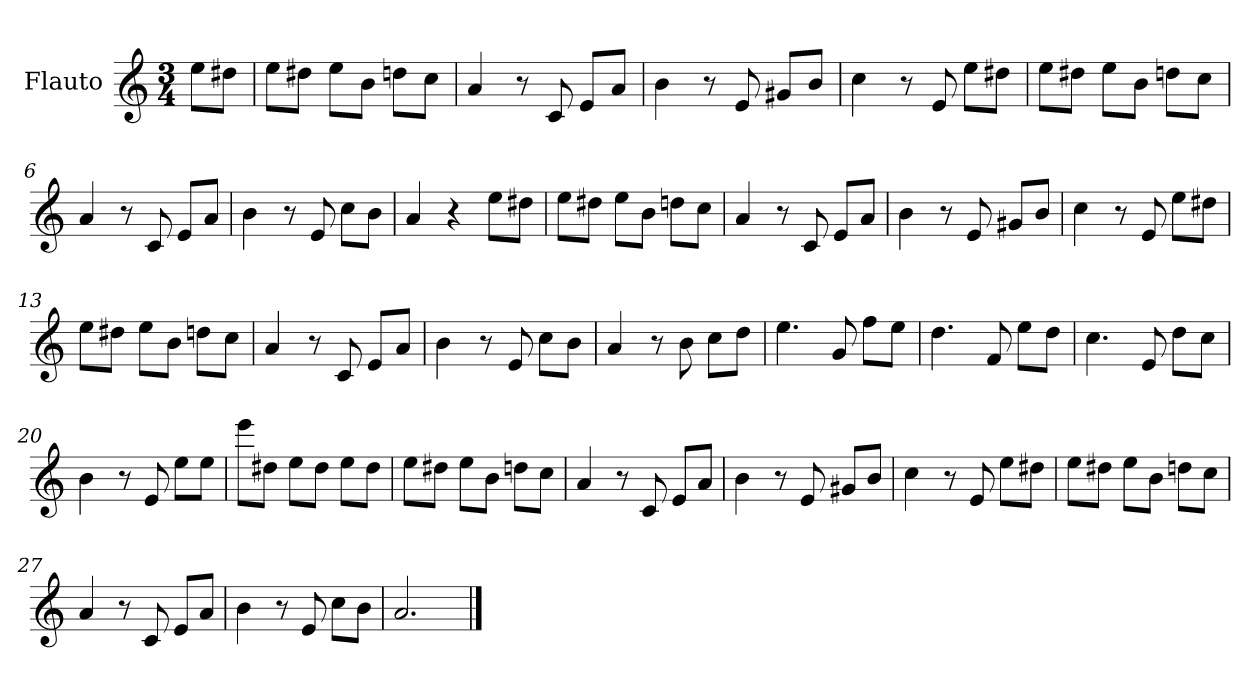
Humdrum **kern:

**kern
*part1
*staff1
*I"Flauto
*I'Fl.
*clefG2
*k[]
*M3/4
=
8ee\L
8dd#X\J
=1
8ee\L
8dd#X\J
8ee\L
8b\J
8ddn\L
8cc\J
=2
4a/
8r
8c/
8e/L
8a/J
=3
4b\
8r
8e/
8g#X/L
8b/J
=4
4cc\
8r
8e/
8ee\L
8dd#X\J
=5
8ee\L
8dd#X\J
8ee\L
8b\J
8ddn\L
8cc\J
=6
4a/
8r
8c/
8e/L
8a/J
=7
4b\
8r
8e/
8cc\L
8b\J
!!LO:LB:g=z
=8
4a/
4r
8ee\L
8dd#X\J
=9
8ee\L
8dd#X\J
8ee\L
8b\J
8ddn\L
8cc\J
=10
4a/
8r
8c/
8e/L
8a/J
=11
4b\
8r
8e/
8g#X/L
8b/J
=12
4cc\
8r
8e/
8ee\L
8dd#X\J
=13
8ee\L
8dd#X\J
8ee\L
8b\J
8ddn\L
8cc\J
=14
4a/
8r
8c/
8e/L
8a/J
=15
4b\
8r
8e/
8cc\L
8b\J
!!LO:LB:g=z
=16
4a/
8r
8b\
8cc\L
8dd\J
=17
4.ee\
8g/
8ff\L
8ee\J
=18
4.dd\
8f/
8ee\L
8dd\J
=19
4.cc\
8e/
8dd\L
8cc\J
=20
4b\
8r
8e/
8ee\L
8ee\J
=21
8eee\L
8dd#X\J
8ee\L
8dd#\J
8ee\L
8dd#\J
=22
8ee\L
8dd#X\J
8ee\L
8b\J
8ddn\L
8cc\J
=23
4a/
8r
8c/
8e/L
8a/J
!!LO:LB:g=z
=24
4b\
8r
8e/
8g#X/L
8b/J
=25
4cc\
8r
8e/
8ee\L
8dd#X\J
=26
8ee\L
8dd#X\J
8ee\L
8b\J
8ddn\L
8cc\J
=27
4a/
8r
8c/
8e/L
8a/J
=28
4b\
8r
8e/
8cc\L
8b\J
=29
2.a/
==
*-
